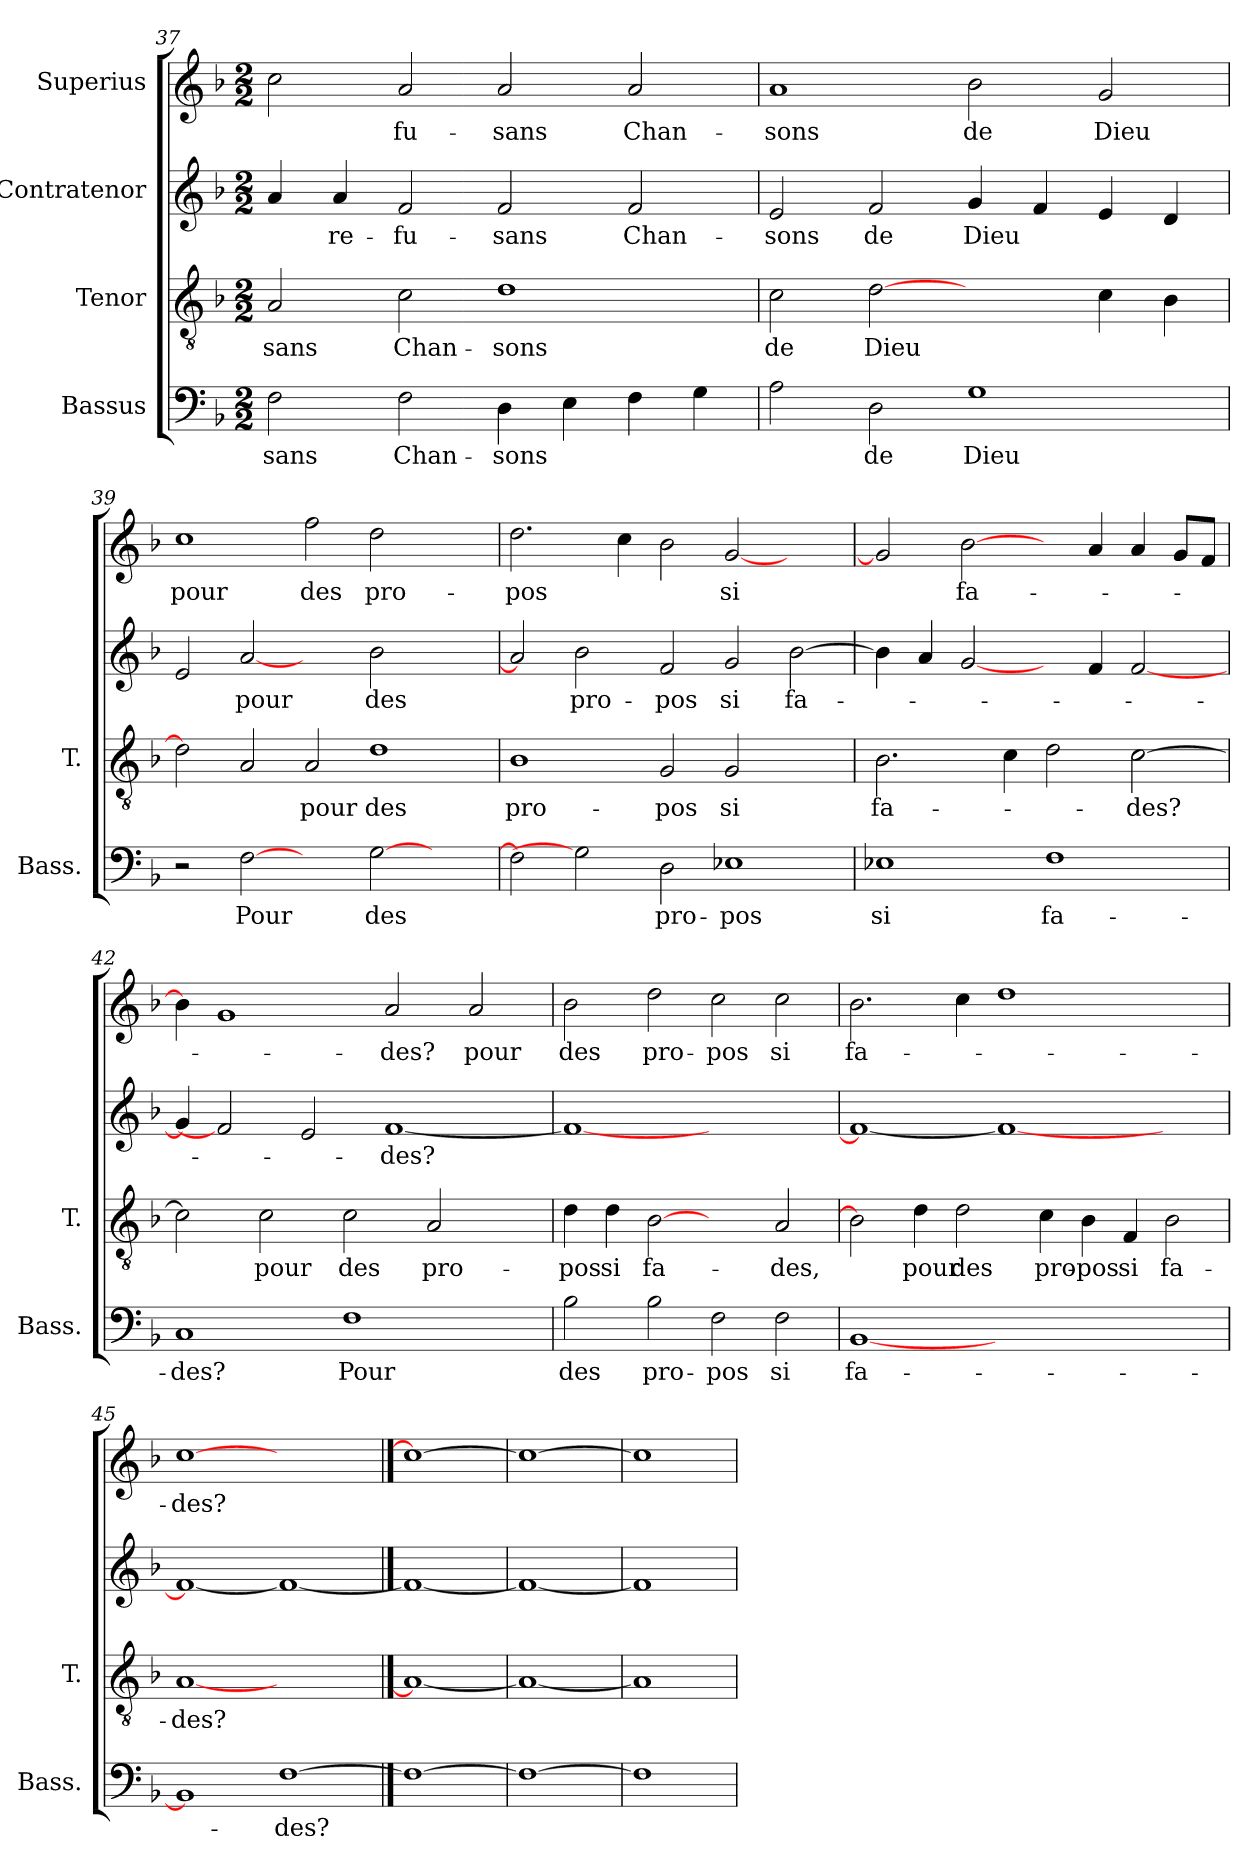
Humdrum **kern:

**kern	**text	**kern	**text	**kern	**text	**kern	**text
*part4	*part4	*part3	*part3	*part2	*part2	*part1	*part1
*staff4	*staff4	*staff3	*staff3	*staff2	*staff2	*staff1	*staff1
*I"Bassus	*	*I"Tenor	*	*I"Contratenor	*	*I"Superius	*
*I'Bass.	*	*I'T.	*	*	*	*	*
*clefF4	*	*clefGv2	*	*clefG2	*	*clefG2	*
*	*	*ITrd7c12	*	*	*	*	*
*k[b-]	*	*k[b-]	*	*k[b-]	*	*k[b-]	*
*F:	*	*F:	*	*F:	*	*F:	*
*M2/2	*	*M2/2	*	*M2/2	*	*M2/2	*
=37	=37	=37	=37	=37	=37	=37	=37
2F\	-sans	2AA/	-sans	4a/	.	2cc\	.
.	.	.	.	4a/	re-	.	.
2F\	Chan-	2C\	Chan-	2f/	-fu-	2a/	-fu-
4D\	-sons	1D\	-sons	2f/	-sans	2a/	-sans
4E\	.	.	.	.	.	.	.
4F\	.	.	.	2f/	Chan-	2a/	Chan-
4G\	.	.	.	.	.	.	.
=38	=38	=38	=38	=38	=38	=38	=38
2A\	.	2C\	de	2e/	-sons	1a/	-sons
2D\	de	[2D\	Dieu	2f/	de	.	.
1G\	Dieu	2ryy	.	4g/	Dieu	2b-\	de
.	.	.	.	4f/	.	.	.
.	.	4C\	.	4e/	.	2g/	Dieu
.	.	4BB-\	.	4d/	.	.	.
=39	=39	=39	=39	=39	=39	=39	=39
2r	.	2D\]	.	2e/	.	1cc\	pour
[2F\	Pour	2AA/	.	[2a/	pour	.	.
2ryy	.	2AA/	pour	2ryy	.	2ff\	des
[2G\	des	1D\	des	2b-\	des	2dd\	pro-
2ryy	.	.	.	2ryy	.	2ryy	.
!!LO:LB:g=z
=40	=40	=40	=40	=40	=40	=40	=40
2F\]	.	1BB-\	pro-	2a/]	.	2.dd\	-pos
2G\]	.	.	.	2b-\	pro-	.	.
.	.	.	.	.	.	4cc\	.
2D\	pro-	2GG/	-pos	2f/	-pos	2b-\	.
1E-X\	-pos	2GG/	si	2g/	si	[2g/	si
.	.	2ryy	.	[2b-\	fa-	2ryy	.
=41	=41	=41	=41	=41	=41	=41	=41
1E-X\	si	2.BB-\	fa-	4b-\]	.	2g/]	.
.	.	.	.	4a/	.	.	.
.	.	.	.	[2g/	.	[2b-\	fa-
.	.	4C\	.	.	.	.	.
1F\	fa-	2D\	.	4ryy	.	4ryy	.
.	.	.	.	4f/	.	4a/	.
.	.	[2C\	-des?	[2f/	.	4a/	.
.	.	.	.	.	.	8g/L	.
.	.	.	.	.	.	8f/J	.
=42	=42	=42	=42	=42	=42	=42	=42
1C/	-des?	2C\]	.	4g/]	.	4b-\]	.
.	.	.	.	2f/]	.	1g/	.
.	.	2C\	pour	.	.	.	.
.	.	.	.	2e/	.	.	.
1F\	Pour	2C\	des	.	.	.	.
.	.	.	.	[1f/	-des?	2a/	-des?
.	.	2AA/	pro-	.	.	.	.
.	.	.	.	.	.	2a/	pour
4ryy	.	4ryy	.	.	.	.	.
!!LO:LB:g=z
=43	=43	=43	=43	=43	=43	=43	=43
2B-\	des	4D\	-pos	1f/_	.	2b-\	des
.	.	4D\	si	.	.	.	.
2B-\	pro-	[2BB-\	fa-	.	.	2dd\	pro-
2F\	-pos	2ryy	.	1ryy	.	2cc\	-pos
2F\	si	2AA/	-des,	.	.	2cc\	si
=44	=44	=44	=44	=44	=44	=44	=44
[1BB-/	fa-	2BB-\]	.	1f/_	.	2.b-\	fa-
.	.	4D\	pour	.	.	.	.
.	.	2D\	des	.	.	4cc\	.
1.ryy	.	.	.	1f/_	.	1dd\	.
.	.	4C\	pro-	.	.	.	.
.	.	4BB-\	-pos	.	.	.	.
.	.	4FF/	si	.	.	.	.
.	.	2BB-\	fa-	2ryy	.	2ryy	.
=45	=45	=45	=45	=45	=45	=45	=45
1BB-/]	.	[1AA/	-des?	1f/_	.	[1cc\	-des?
[1F\	-des?	1ryy	.	1f/_	.	1ryy	.
==46	==46	==46	==46	==46	==46	==46	==46
1F\_	.	1AA/_	.	1f/_	.	1cc\_	.
=47	=47	=47	=47	=47	=47	=47	=47
1F\_	.	1AA/_	.	1f/_	.	1cc\_	.
=48	=48	=48	=48	=48	=48	=48	=48
1F\]	.	1AA/]	.	1f/]	.	1cc\]	.
=	=	=	=	=	=	=	=
*-	*-	*-	*-	*-	*-	*-	*-
